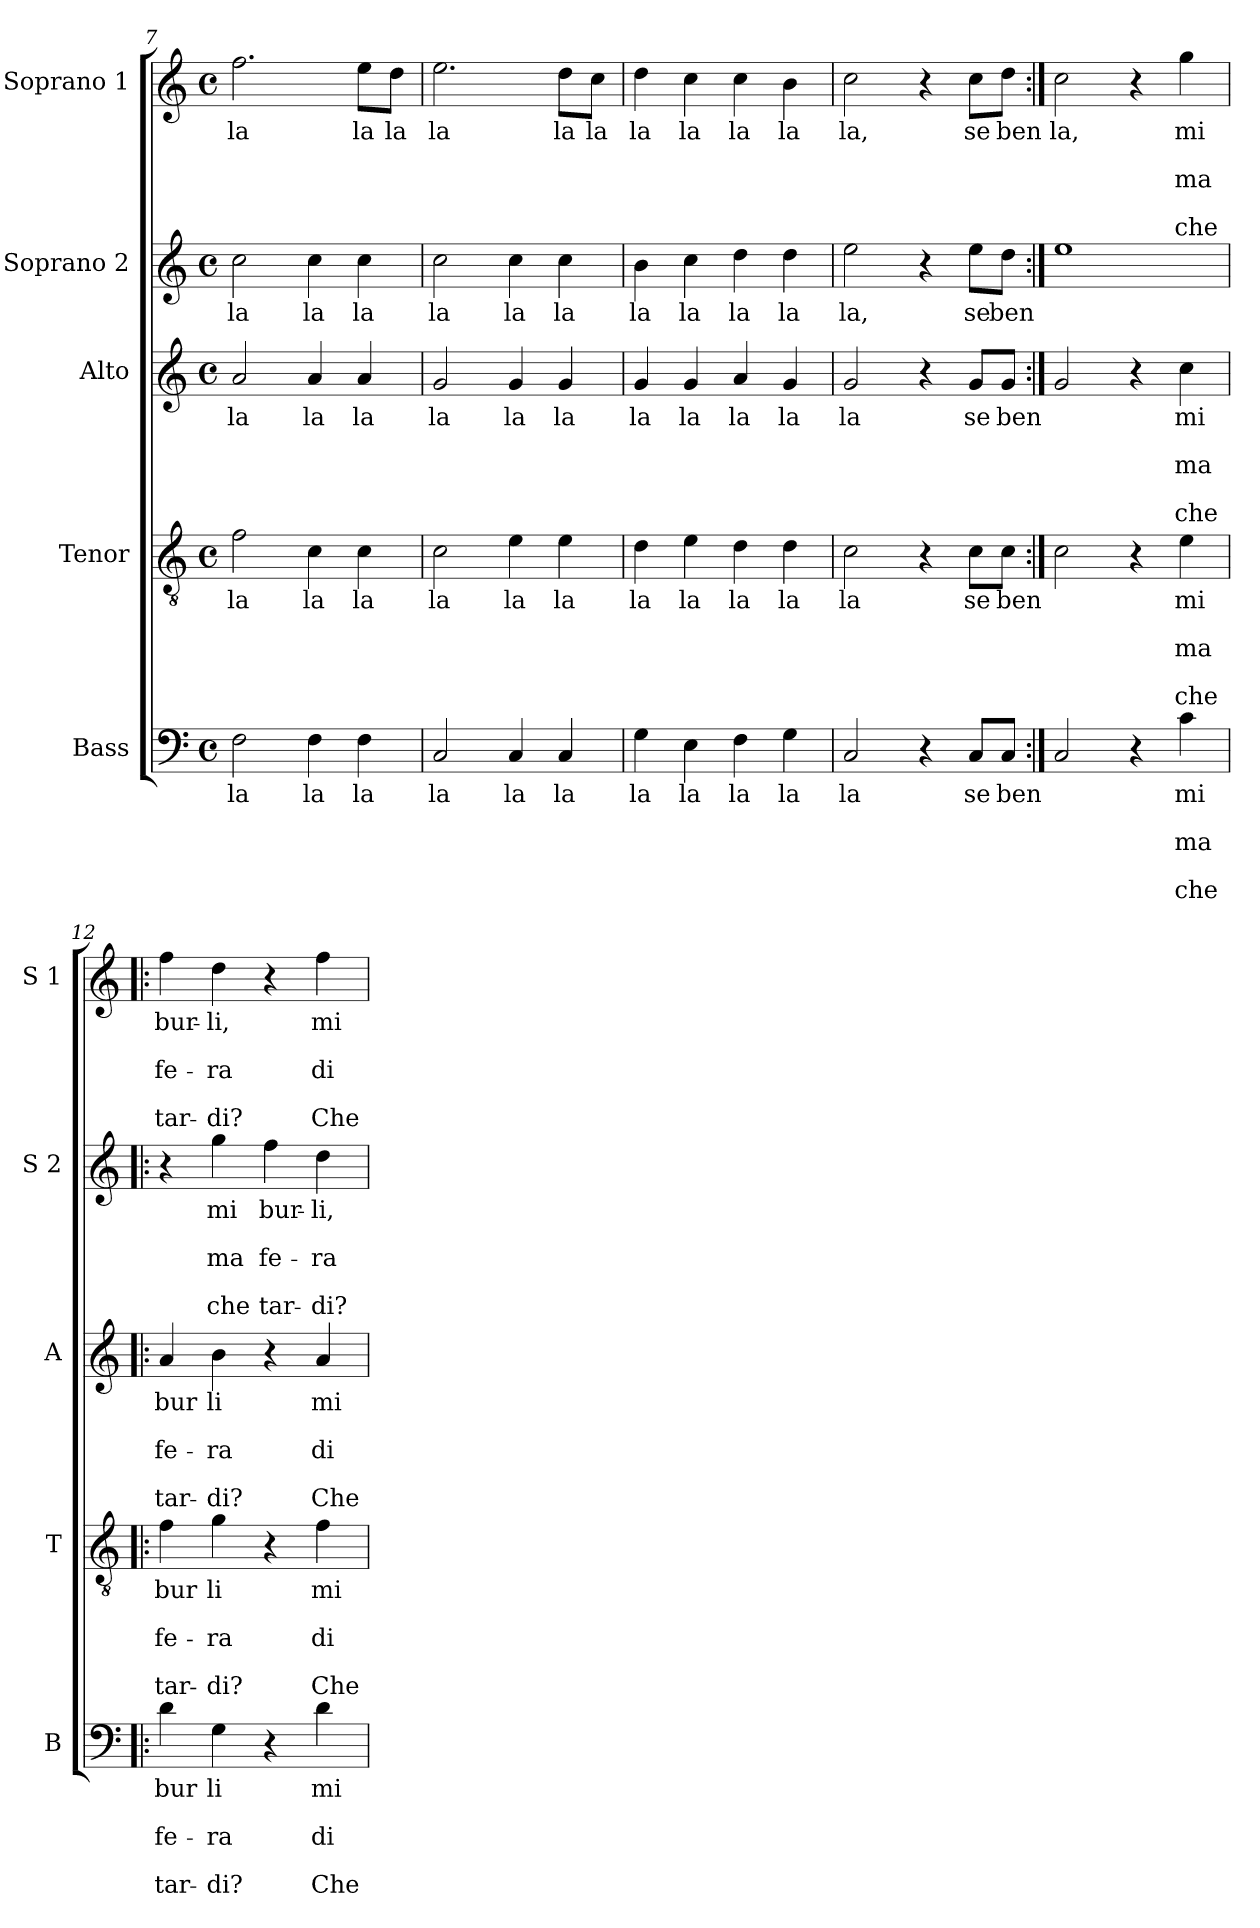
**kern	**text	**text	**text	**text	**text	**kern	**text	**text	**text	**text	**text	**kern	**text	**text	**text	**text	**text	**kern	**text	**text	**text	**text	**text	**kern	**text	**text	**text	**text	**text
*part5	*part5	*part5	*part5	*part5	*part5	*part4	*part4	*part4	*part4	*part4	*part4	*part3	*part3	*part3	*part3	*part3	*part3	*part2	*part2	*part2	*part2	*part2	*part2	*part1	*part1	*part1	*part1	*part1	*part1
*staff5	*staff5	*staff5	*staff5	*staff5	*staff5	*staff4	*staff4	*staff4	*staff4	*staff4	*staff4	*staff3	*staff3	*staff3	*staff3	*staff3	*staff3	*staff2	*staff2	*staff2	*staff2	*staff2	*staff2	*staff1	*staff1	*staff1	*staff1	*staff1	*staff1
*I"Bass	*	*	*	*	*	*I"Tenor	*	*	*	*	*	*I"Alto	*	*	*	*	*	*I"Soprano 2	*	*	*	*	*	*I"Soprano 1	*	*	*	*	*
*I'B	*	*	*	*	*	*I'T	*	*	*	*	*	*I'A	*	*	*	*	*	*I'S 2	*	*	*	*	*	*I'S 1	*	*	*	*	*
*clefF4	*	*	*	*	*	*clefGv2	*	*	*	*	*	*clefG2	*	*	*	*	*	*clefG2	*	*	*	*	*	*clefG2	*	*	*	*	*
*k[]	*	*	*	*	*	*k[]	*	*	*	*	*	*k[]	*	*	*	*	*	*k[]	*	*	*	*	*	*k[]	*	*	*	*	*
*C:	*	*	*	*	*	*C:	*	*	*	*	*	*C:	*	*	*	*	*	*C:	*	*	*	*	*	*C:	*	*	*	*	*
*M4/4	*	*	*	*	*	*M4/4	*	*	*	*	*	*M4/4	*	*	*	*	*	*M4/4	*	*	*	*	*	*M4/4	*	*	*	*	*
*met(c)	*	*	*	*	*	*met(c)	*	*	*	*	*	*met(c)	*	*	*	*	*	*met(c)	*	*	*	*	*	*met(c)	*	*	*	*	*
=7	=7	=7	=7	=7	=7	=7	=7	=7	=7	=7	=7	=7	=7	=7	=7	=7	=7	=7	=7	=7	=7	=7	=7	=7	=7	=7	=7	=7	=7
!	!LO:LY:b	!	!	!	!	!	!LO:LY:b	!	!	!	!	!	!LO:LY:b	!	!	!	!	!	!LO:LY:b	!	!	!	!	!	!LO:LY:b	!	!	!	!
2F\	la	.	.	.	.	2f\	la	.	.	.	.	2a/	la	.	.	.	.	2cc\	la	.	.	.	.	2.ff\	la	.	.	.	.
!	!LO:LY:b	!	!	!	!	!	!LO:LY:b	!	!	!	!	!	!LO:LY:b	!	!	!	!	!	!LO:LY:b	!	!	!	!	!	!	!	!	!	!
4F\	la	.	.	.	.	4c\	la	.	.	.	.	4a/	la	.	.	.	.	4cc\	la	.	.	.	.	.	.	.	.	.	.
!	!LO:LY:b	!	!	!	!	!	!LO:LY:b	!	!	!	!	!	!LO:LY:b	!	!	!	!	!	!LO:LY:b	!	!	!	!	!	!LO:LY:b	!	!	!	!
4F\	la	.	.	.	.	4c\	la	.	.	.	.	4a/	la	.	.	.	.	4cc\	la	.	.	.	.	8ee\L	la	.	.	.	.
!	!	!	!	!	!	!	!	!	!	!	!	!	!	!	!	!	!	!	!	!	!	!	!	!	!LO:LY:b	!	!	!	!
.	.	.	.	.	.	.	.	.	.	.	.	.	.	.	.	.	.	.	.	.	.	.	.	8dd\J	la	.	.	.	.
=8	=8	=8	=8	=8	=8	=8	=8	=8	=8	=8	=8	=8	=8	=8	=8	=8	=8	=8	=8	=8	=8	=8	=8	=8	=8	=8	=8	=8	=8
!	!LO:LY:b	!	!	!	!	!	!LO:LY:b	!	!	!	!	!	!LO:LY:b	!	!	!	!	!	!LO:LY:b	!	!	!	!	!	!LO:LY:b	!	!	!	!
2C/	la	.	.	.	.	2c\	la	.	.	.	.	2g/	la	.	.	.	.	2cc\	la	.	.	.	.	2.ee\	la	.	.	.	.
!	!LO:LY:b	!	!	!	!	!	!LO:LY:b	!	!	!	!	!	!LO:LY:b	!	!	!	!	!	!LO:LY:b	!	!	!	!	!	!	!	!	!	!
4C/	la	.	.	.	.	4e\	la	.	.	.	.	4g/	la	.	.	.	.	4cc\	la	.	.	.	.	.	.	.	.	.	.
!	!LO:LY:b	!	!	!	!	!	!LO:LY:b	!	!	!	!	!	!LO:LY:b	!	!	!	!	!	!LO:LY:b	!	!	!	!	!	!LO:LY:b	!	!	!	!
4C/	la	.	.	.	.	4e\	la	.	.	.	.	4g/	la	.	.	.	.	4cc\	la	.	.	.	.	8dd\L	la	.	.	.	.
!	!	!	!	!	!	!	!	!	!	!	!	!	!	!	!	!	!	!	!	!	!	!	!	!	!LO:LY:b	!	!	!	!
.	.	.	.	.	.	.	.	.	.	.	.	.	.	.	.	.	.	.	.	.	.	.	.	8cc\J	la	.	.	.	.
=9	=9	=9	=9	=9	=9	=9	=9	=9	=9	=9	=9	=9	=9	=9	=9	=9	=9	=9	=9	=9	=9	=9	=9	=9	=9	=9	=9	=9	=9
!	!LO:LY:b	!	!	!	!	!	!LO:LY:b	!	!	!	!	!	!LO:LY:b	!	!	!	!	!	!LO:LY:b	!	!	!	!	!	!LO:LY:b	!	!	!	!
4G\	la	.	.	.	.	4d\	la	.	.	.	.	4g/	la	.	.	.	.	4b\	la	.	.	.	.	4dd\	la	.	.	.	.
!	!LO:LY:b	!	!	!	!	!	!LO:LY:b	!	!	!	!	!	!LO:LY:b	!	!	!	!	!	!LO:LY:b	!	!	!	!	!	!LO:LY:b	!	!	!	!
4E\	la	.	.	.	.	4e\	la	.	.	.	.	4g/	la	.	.	.	.	4cc\	la	.	.	.	.	4cc\	la	.	.	.	.
!	!LO:LY:b	!	!	!	!	!	!LO:LY:b	!	!	!	!	!	!LO:LY:b	!	!	!	!	!	!LO:LY:b	!	!	!	!	!	!LO:LY:b	!	!	!	!
4F\	la	.	.	.	.	4d\	la	.	.	.	.	4a/	la	.	.	.	.	4dd\	la	.	.	.	.	4cc\	la	.	.	.	.
!	!LO:LY:b	!	!	!	!	!	!LO:LY:b	!	!	!	!	!	!LO:LY:b	!	!	!	!	!	!LO:LY:b	!	!	!	!	!	!LO:LY:b	!	!	!	!
4G\	la	.	.	.	.	4d\	la	.	.	.	.	4g/	la	.	.	.	.	4dd\	la	.	.	.	.	4b\	la	.	.	.	.
=10	=10	=10	=10	=10	=10	=10	=10	=10	=10	=10	=10	=10	=10	=10	=10	=10	=10	=10	=10	=10	=10	=10	=10	=10	=10	=10	=10	=10	=10
!	!LO:LY:b	!	!	!	!	!	!LO:LY:b	!	!	!	!	!	!LO:LY:b	!	!	!	!	!	!LO:LY:b	!	!	!	!	!	!LO:LY:b	!	!	!	!
2C/	la	.	.	.	.	2c\	la	.	.	.	.	2g/	la	.	.	.	.	2ee\	la,	.	.	.	.	2cc\	la,	.	.	.	.
4r	.	.	.	.	.	4r	.	.	.	.	.	4r	.	.	.	.	.	4r	.	.	.	.	.	4r	.	.	.	.	.
!	!LO:LY:b	!	!	!	!	!	!LO:LY:b	!	!	!	!	!	!LO:LY:b	!	!	!	!	!	!LO:LY:b	!	!	!	!	!	!LO:LY:b	!	!	!	!
8C/L	se	.	.	.	.	8c\L	se	.	.	.	.	8g/L	se	.	.	.	.	8ee\L	se	.	.	.	.	8cc\L	se	.	.	.	.
!	!LO:LY:b	!	!	!	!	!	!LO:LY:b	!	!	!	!	!	!LO:LY:b	!	!	!	!	!	!LO:LY:b	!	!	!	!	!	!LO:LY:b	!	!	!	!
8C/J	ben	.	.	.	.	8c\J	ben	.	.	.	.	8g/J	ben	.	.	.	.	8dd\J	ben	.	.	.	.	8dd\J	ben	.	.	.	.
!!LO:LB:g=z
=11:|!	=11:|!	=11:|!	=11:|!	=11:|!	=11:|!	=11:|!	=11:|!	=11:|!	=11:|!	=11:|!	=11:|!	=11:|!	=11:|!	=11:|!	=11:|!	=11:|!	=11:|!	=11:|!	=11:|!	=11:|!	=11:|!	=11:|!	=11:|!	=11:|!	=11:|!	=11:|!	=11:|!	=11:|!	=11:|!
!	!	!	!	!	!	!	!	!	!	!	!	!	!	!	!	!	!	!	!	!	!	!	!	!	!LO:LY:b	!	!	!	!
2C/	.	.	.	.	.	2c\	.	.	.	.	.	2g/	.	.	.	.	.	1ee	.	.	.	.	.	2cc\	la,	.	.	.	.
4r	.	.	.	.	.	4r	.	.	.	.	.	4r	.	.	.	.	.	.	.	.	.	.	.	4r	.	.	.	.	.
!	!LO:LY:b	!	!LO:LY:b	!	!LO:LY:b	!	!LO:LY:b	!	!LO:LY:b	!	!LO:LY:b	!	!LO:LY:b	!	!LO:LY:b	!	!LO:LY:b	!	!	!	!	!	!	!	!LO:LY:b	!	!LO:LY:b	!	!LO:LY:b
4c\	mi	.	ma	.	che	4e\	mi	.	ma	.	che	4cc\	mi	.	ma	.	che	.	.	.	.	.	.	4gg\	mi	.	ma	.	che
=12!|:	=12!|:	=12!|:	=12!|:	=12!|:	=12!|:	=12!|:	=12!|:	=12!|:	=12!|:	=12!|:	=12!|:	=12!|:	=12!|:	=12!|:	=12!|:	=12!|:	=12!|:	=12!|:	=12!|:	=12!|:	=12!|:	=12!|:	=12!|:	=12!|:	=12!|:	=12!|:	=12!|:	=12!|:	=12!|:
!	!LO:LY:b	!	!LO:LY:b	!	!LO:LY:b	!	!LO:LY:b	!	!LO:LY:b	!	!LO:LY:b	!	!LO:LY:b	!	!LO:LY:b	!	!LO:LY:b	!	!	!	!	!	!	!	!LO:LY:b	!	!LO:LY:b	!	!LO:LY:b
4d\	bur	.	fe-	.	tar-	4f\	bur	.	fe-	.	tar-	4a/	bur	.	fe-	.	tar-	4r	.	.	.	.	.	4ff\	bur-	.	fe-	.	tar-
!	!LO:LY:b	!	!LO:LY:b	!	!LO:LY:b	!	!LO:LY:b	!	!LO:LY:b	!	!LO:LY:b	!	!LO:LY:b	!	!LO:LY:b	!	!LO:LY:b	!	!LO:LY:b	!	!LO:LY:b	!	!LO:LY:b	!	!LO:LY:b	!	!LO:LY:b	!	!LO:LY:b
4G\	li	.	-ra	.	-di?	4g\	li	.	-ra	.	-di?	4b\	li	.	-ra	.	-di?	4gg\	mi	.	ma	.	che	4dd\	-li,	.	-ra	.	-di?
!	!	!	!	!	!	!	!	!	!	!	!	!	!	!	!	!	!	!	!LO:LY:b	!	!LO:LY:b	!	!LO:LY:b	!	!	!	!	!	!
4r	.	.	.	.	.	4r	.	.	.	.	.	4r	.	.	.	.	.	4ff\	bur-	.	fe-	.	tar-	4r	.	.	.	.	.
!	!LO:LY:b	!	!LO:LY:b	!	!LO:LY:b	!	!LO:LY:b	!	!LO:LY:b	!	!LO:LY:b	!	!LO:LY:b	!	!LO:LY:b	!	!LO:LY:b	!	!LO:LY:b	!	!LO:LY:b	!	!LO:LY:b	!	!LO:LY:b	!	!LO:LY:b	!	!LO:LY:b
4d\	mi	.	di-	.	Che	4f\	mi	.	di-	.	Che	4a/	mi	.	di-	.	Che	4dd\	-li,	.	-ra	.	-di?	4ff\	mi	.	di-	.	Che
=	=	=	=	=	=	=	=	=	=	=	=	=	=	=	=	=	=	=	=	=	=	=	=	=	=	=	=	=	=
*-	*-	*-	*-	*-	*-	*-	*-	*-	*-	*-	*-	*-	*-	*-	*-	*-	*-	*-	*-	*-	*-	*-	*-	*-	*-	*-	*-	*-	*-
